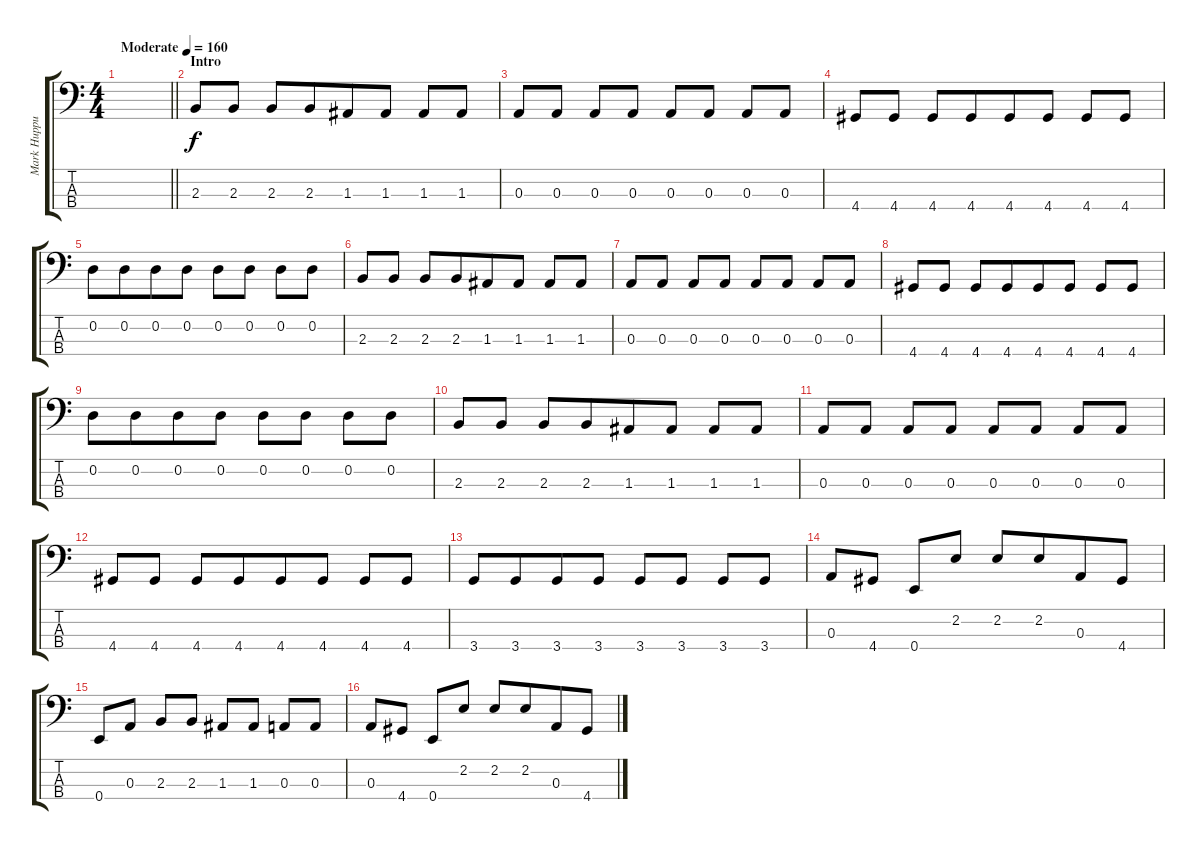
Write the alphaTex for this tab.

\track ("Mark Huppus Bass" "Mark Huppu") {instrument electricbasspick}
\staff {score tabs}
\tuning (G2 D2 A1 E1) {hide}
\ts (4 4)
\tempo (160 "Moderate")
\clef f4
\barLineRight lightlight
\ks c
|
\section ("" "Intro")
2.3.8 2.3.8 2.3.8 2.3.8{beam merge} 1.3.8 1.3.8 1.3.8 1.3.8 |
0.3.8 0.3.8 0.3.8 0.3.8 0.3.8{beam merge} 0.3.8 0.3.8{beam merge} 0.3.8 |
4.4.8 4.4.8 4.4.8 4.4.8{beam merge} 4.4.8 4.4.8 4.4.8 4.4.8 |
0.2.8{beam merge} 0.2.8{beam merge} 0.2.8{beam merge} 0.2.8 0.2.8 0.2.8 0.2.8{beam merge} 0.2.8 |
2.3.8 2.3.8 2.3.8 2.3.8{beam merge} 1.3.8 1.3.8 1.3.8 1.3.8 |
0.3.8 0.3.8 0.3.8 0.3.8 0.3.8{beam merge} 0.3.8 0.3.8{beam merge} 0.3.8 |
4.4.8 4.4.8 4.4.8 4.4.8{beam merge} 4.4.8 4.4.8 4.4.8 4.4.8 |
0.2.8{beam merge} 0.2.8{beam merge} 0.2.8{beam merge} 0.2.8 0.2.8 0.2.8 0.2.8{beam merge} 0.2.8 |
2.3.8 2.3.8 2.3.8 2.3.8{beam merge} 1.3.8 1.3.8 1.3.8 1.3.8 |
0.3.8 0.3.8 0.3.8 0.3.8 0.3.8{beam merge} 0.3.8 0.3.8{beam merge} 0.3.8 |
4.4.8 4.4.8 4.4.8 4.4.8{beam merge} 4.4.8 4.4.8 4.4.8 4.4.8 |
3.4.8{beam merge} 3.4.8{beam merge} 3.4.8{beam merge} 3.4.8 3.4.8 3.4.8 3.4.8{beam merge} 3.4.8 |
0.3.8 4.4.8 0.4.8 2.2.8 2.2.8 2.2.8{beam merge} 0.3.8 4.4.8 |
0.4.8 0.3.8 2.3.8 2.3.8 1.3.8 1.3.8 0.3.8{beam merge} 0.3.8 |
0.3.8 4.4.8 0.4.8 2.2.8 2.2.8 2.2.8{beam merge} 0.3.8 4.4.8
